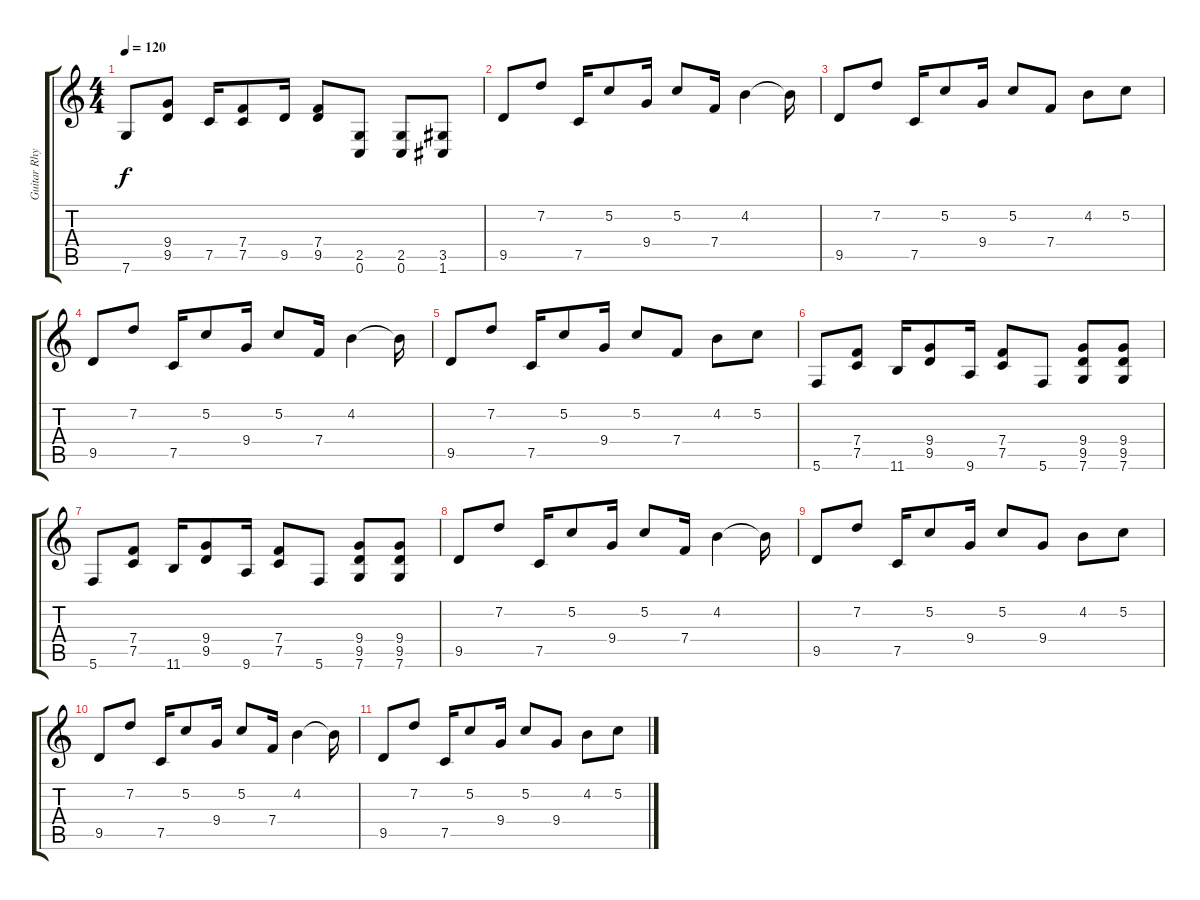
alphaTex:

\track ("Guitar Rhythm" "Guitar Rhy") {instrument overdrivenguitar}
\staff {score tabs}
\tuning (C4 G3 Eb3 Bb2 F2 C2) {hide}
\ts (4 4)
\tempo 120
\clef g2
\ks c
7.6.8{dy f} (9.4 9.5).8 7.5.16 (7.4 7.5).8 9.5.16 (7.4 9.5).8 (2.5 0.6).8 (2.5 0.6).8 (3.5 1.6).8 |
9.5.8 7.2.8 7.5.16 5.2.8 9.4.16 5.2.8 7.4.16 4.2.4 4.2{t}.16 |
9.5.8 7.2.8 7.5.16 5.2.8 9.4.16 5.2.8 7.4.8 4.2.8 5.2.8 |
9.5.8 7.2.8 7.5.16 5.2.8 9.4.16 5.2.8 7.4.16 4.2.4 4.2{t}.16 |
9.5.8 7.2.8 7.5.16 5.2.8 9.4.16 5.2.8 7.4.8 4.2.8 5.2.8 |
5.6.8 (7.4 7.5).8 11.6.16 (9.4 9.5).8 9.6.16 (7.4 7.5).8 5.6.8 (9.4 9.5 7.6).8 (9.4 9.5 7.6).8 |
5.6.8 (7.4 7.5).8 11.6.16 (9.4 9.5).8 9.6.16 (7.4 7.5).8 5.6.8 (9.4 9.5 7.6).8 (9.4 9.5 7.6).8 |
9.5.8 7.2.8 7.5.16 5.2.8 9.4.16 5.2.8 7.4.16 4.2.4 4.2{t}.16 |
9.5.8 7.2.8 7.5.16 5.2.8 9.4.16 5.2.8 9.4.8 4.2.8 5.2.8 |
9.5.8 7.2.8 7.5.16 5.2.8 9.4.16 5.2.8 7.4.16 4.2.4 4.2{t}.16 |
9.5.8 7.2.8 7.5.16 5.2.8 9.4.16 5.2.8 9.4.8 4.2.8 5.2.8
